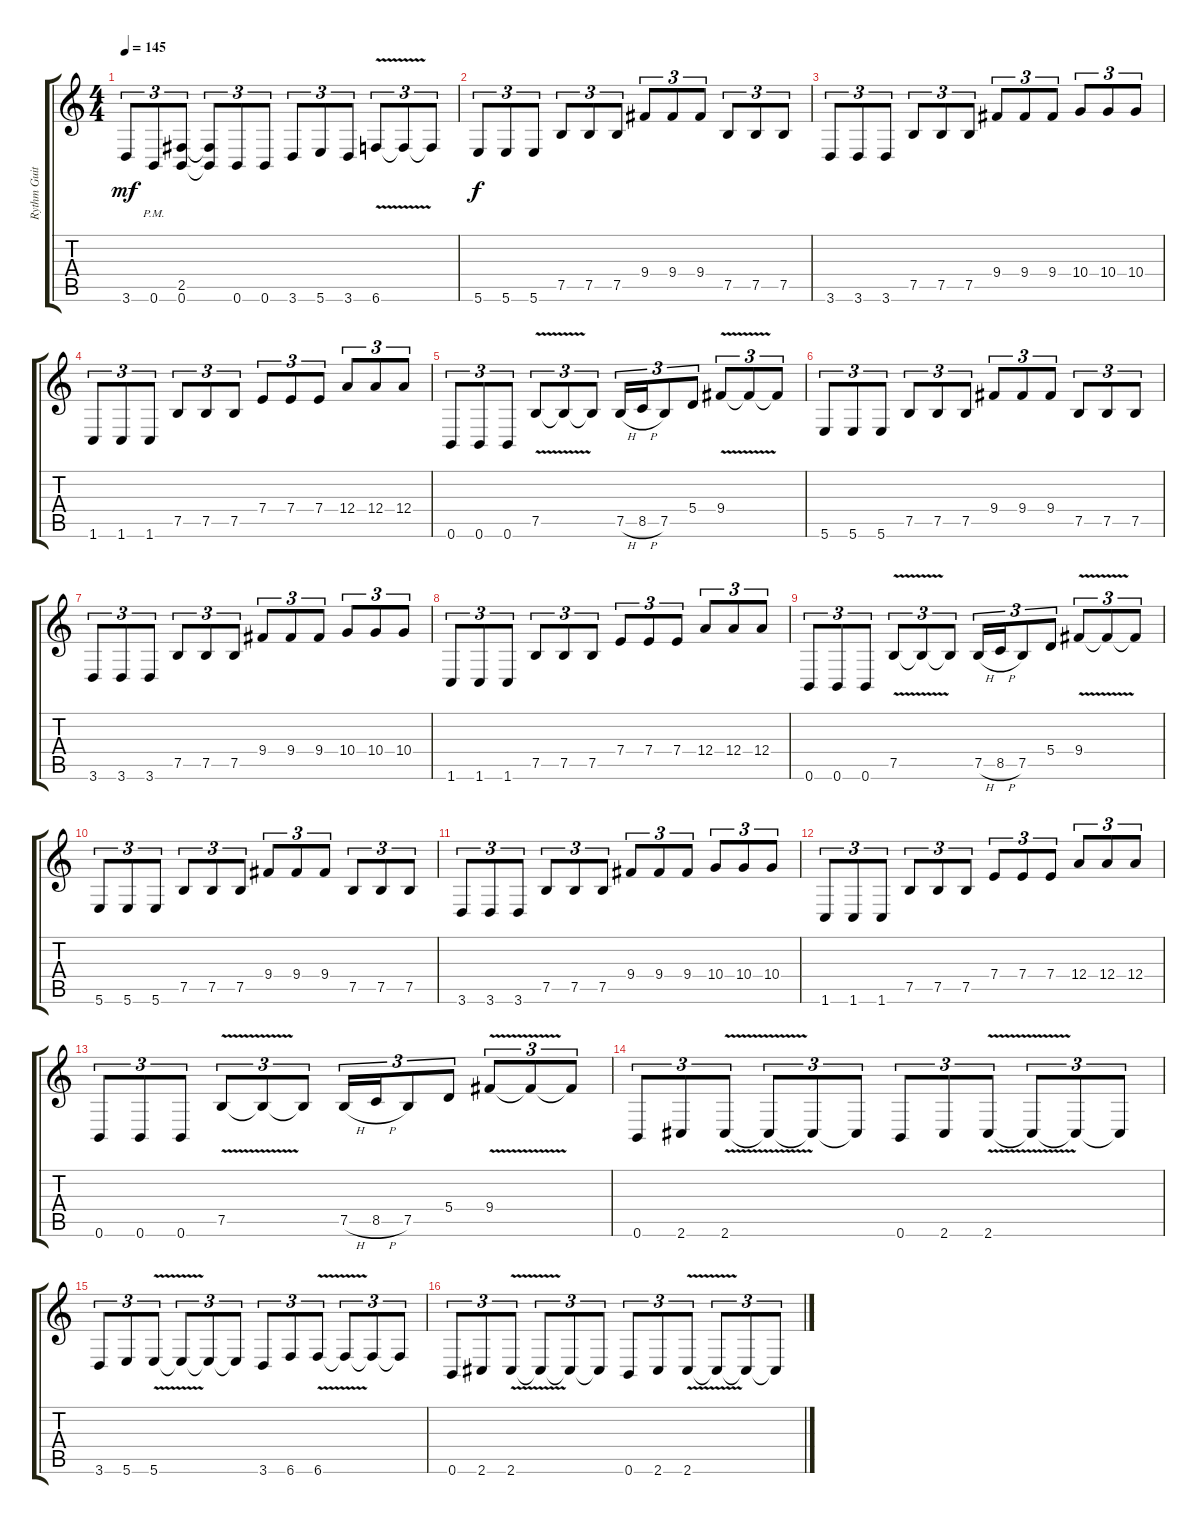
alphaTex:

\track ("Rythm Guitar" "Rythm Guit") {instrument distortionguitar}
\staff {score tabs}
\tuning (B3 Gb3 D3 A2 E2 B1) {hide}
\ts (4 4)
\tempo 145
\clef g2
\ks c
3.6.8{tu (3 2) dy mf} 0.6{pm}.8{tu (3 2)} (2.5 0.6).8{tu (3 2)} (2.5{t} 0.6{t}).8{tu (3 2)} 0.6.8{tu (3 2)} 0.6.8{tu (3 2)} 3.6.8{tu (3 2)} 5.6.8{tu (3 2)} 3.6.8{tu (3 2)} 6.6{v}.8{tu (3 2)} 6.6{t}.8{tu (3 2)} 6.6{t}.8{tu (3 2)} |
5.6.8{tu (3 2) dy f} 5.6.8{tu (3 2)} 5.6.8{tu (3 2)} 7.5.8{tu (3 2)} 7.5.8{tu (3 2)} 7.5.8{tu (3 2)} 9.4.8{tu (3 2)} 9.4.8{tu (3 2)} 9.4.8{tu (3 2)} 7.5.8{tu (3 2)} 7.5.8{tu (3 2)} 7.5.8{tu (3 2)} |
3.6.8{tu (3 2)} 3.6.8{tu (3 2)} 3.6.8{tu (3 2)} 7.5.8{tu (3 2)} 7.5.8{tu (3 2)} 7.5.8{tu (3 2)} 9.4.8{tu (3 2)} 9.4.8{tu (3 2)} 9.4.8{tu (3 2)} 10.4.8{tu (3 2)} 10.4.8{tu (3 2)} 10.4.8{tu (3 2)} |
1.6.8{tu (3 2)} 1.6.8{tu (3 2)} 1.6.8{tu (3 2)} 7.5.8{tu (3 2)} 7.5.8{tu (3 2)} 7.5.8{tu (3 2)} 7.4.8{tu (3 2)} 7.4.8{tu (3 2)} 7.4.8{tu (3 2)} 12.4.8{tu (3 2)} 12.4.8{tu (3 2)} 12.4.8{tu (3 2)} |
0.6.8{tu (3 2)} 0.6.8{tu (3 2)} 0.6.8{tu (3 2)} 7.5{v}.8{tu (3 2)} 7.5{t}.8{tu (3 2)} 7.5{t}.8{tu (3 2)} 7.5{h}.16{tu (3 2)} 8.5{h}.16{tu (3 2)} 7.5.8{tu (3 2)} 5.4.8{tu (3 2)} 9.4{v}.8{tu (3 2)} 9.4{t}.8{tu (3 2)} 9.4{t}.8{tu (3 2)} |
5.6.8{tu (3 2)} 5.6.8{tu (3 2)} 5.6.8{tu (3 2)} 7.5.8{tu (3 2)} 7.5.8{tu (3 2)} 7.5.8{tu (3 2)} 9.4.8{tu (3 2)} 9.4.8{tu (3 2)} 9.4.8{tu (3 2)} 7.5.8{tu (3 2)} 7.5.8{tu (3 2)} 7.5.8{tu (3 2)} |
3.6.8{tu (3 2)} 3.6.8{tu (3 2)} 3.6.8{tu (3 2)} 7.5.8{tu (3 2)} 7.5.8{tu (3 2)} 7.5.8{tu (3 2)} 9.4.8{tu (3 2)} 9.4.8{tu (3 2)} 9.4.8{tu (3 2)} 10.4.8{tu (3 2)} 10.4.8{tu (3 2)} 10.4.8{tu (3 2)} |
1.6.8{tu (3 2)} 1.6.8{tu (3 2)} 1.6.8{tu (3 2)} 7.5.8{tu (3 2)} 7.5.8{tu (3 2)} 7.5.8{tu (3 2)} 7.4.8{tu (3 2)} 7.4.8{tu (3 2)} 7.4.8{tu (3 2)} 12.4.8{tu (3 2)} 12.4.8{tu (3 2)} 12.4.8{tu (3 2)} |
0.6.8{tu (3 2)} 0.6.8{tu (3 2)} 0.6.8{tu (3 2)} 7.5{v}.8{tu (3 2)} 7.5{t}.8{tu (3 2)} 7.5{t}.8{tu (3 2)} 7.5{h}.16{tu (3 2)} 8.5{h}.16{tu (3 2)} 7.5.8{tu (3 2)} 5.4.8{tu (3 2)} 9.4{v}.8{tu (3 2)} 9.4{t}.8{tu (3 2)} 9.4{t}.8{tu (3 2)} |
5.6.8{tu (3 2)} 5.6.8{tu (3 2)} 5.6.8{tu (3 2)} 7.5.8{tu (3 2)} 7.5.8{tu (3 2)} 7.5.8{tu (3 2)} 9.4.8{tu (3 2)} 9.4.8{tu (3 2)} 9.4.8{tu (3 2)} 7.5.8{tu (3 2)} 7.5.8{tu (3 2)} 7.5.8{tu (3 2)} |
3.6.8{tu (3 2)} 3.6.8{tu (3 2)} 3.6.8{tu (3 2)} 7.5.8{tu (3 2)} 7.5.8{tu (3 2)} 7.5.8{tu (3 2)} 9.4.8{tu (3 2)} 9.4.8{tu (3 2)} 9.4.8{tu (3 2)} 10.4.8{tu (3 2)} 10.4.8{tu (3 2)} 10.4.8{tu (3 2)} |
1.6.8{tu (3 2)} 1.6.8{tu (3 2)} 1.6.8{tu (3 2)} 7.5.8{tu (3 2)} 7.5.8{tu (3 2)} 7.5.8{tu (3 2)} 7.4.8{tu (3 2)} 7.4.8{tu (3 2)} 7.4.8{tu (3 2)} 12.4.8{tu (3 2)} 12.4.8{tu (3 2)} 12.4.8{tu (3 2)} |
0.6.8{tu (3 2)} 0.6.8{tu (3 2)} 0.6.8{tu (3 2)} 7.5{v}.8{tu (3 2)} 7.5{t}.8{tu (3 2)} 7.5{t}.8{tu (3 2)} 7.5{h}.16{tu (3 2)} 8.5{h}.16{tu (3 2)} 7.5.8{tu (3 2)} 5.4.8{tu (3 2)} 9.4{v}.8{tu (3 2)} 9.4{t}.8{tu (3 2)} 9.4{t}.8{tu (3 2)} |
0.6.8{tu (3 2)} 2.6.8{tu (3 2)} 2.6{v}.8{tu (3 2)} 2.6{t}.8{tu (3 2)} 2.6{t}.8{tu (3 2)} 2.6{t}.8{tu (3 2)} 0.6.8{tu (3 2)} 2.6.8{tu (3 2)} 2.6{v}.8{tu (3 2)} 2.6{t}.8{tu (3 2)} 2.6{t}.8{tu (3 2)} 2.6{t}.8{tu (3 2)} |
3.6.8{tu (3 2)} 5.6.8{tu (3 2)} 5.6{v}.8{tu (3 2)} 5.6{t}.8{tu (3 2)} 5.6{t}.8{tu (3 2)} 5.6{t}.8{tu (3 2)} 3.6.8{tu (3 2)} 6.6.8{tu (3 2)} 6.6{v}.8{tu (3 2)} 6.6{t}.8{tu (3 2)} 6.6{t}.8{tu (3 2)} 6.6{t}.8{tu (3 2)} |
0.6.8{tu (3 2)} 2.6.8{tu (3 2)} 2.6{v}.8{tu (3 2)} 2.6{t}.8{tu (3 2)} 2.6{t}.8{tu (3 2)} 2.6{t}.8{tu (3 2)} 0.6.8{tu (3 2)} 2.6.8{tu (3 2)} 2.6{v}.8{tu (3 2)} 2.6{t}.8{tu (3 2)} 2.6{t}.8{tu (3 2)} 2.6{t}.8{tu (3 2)}
